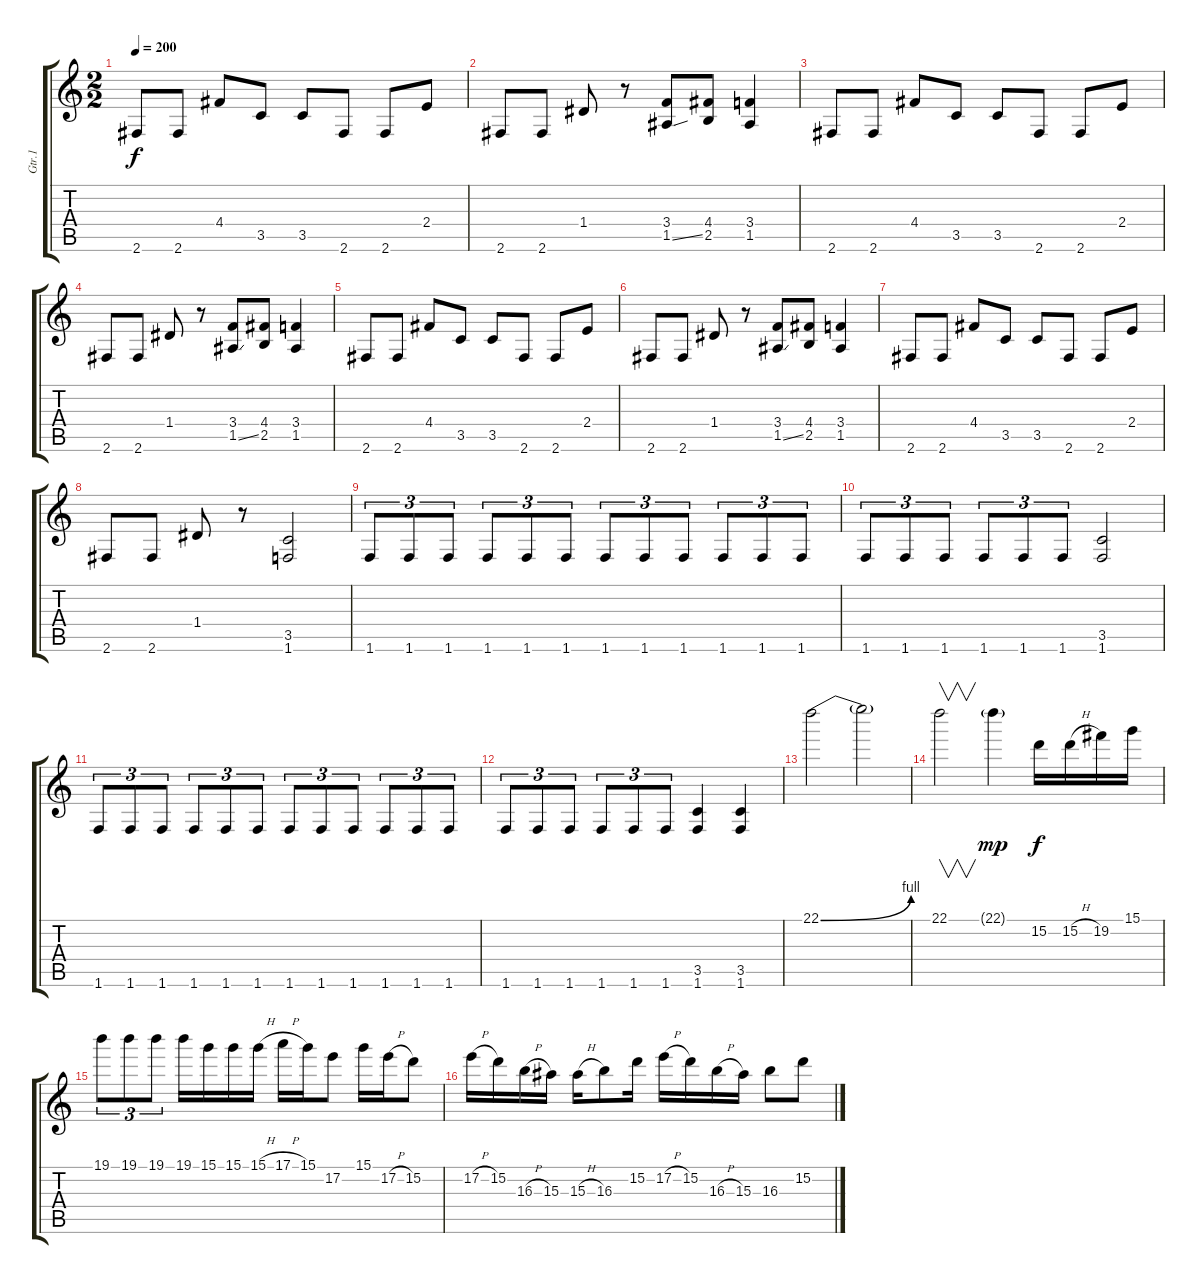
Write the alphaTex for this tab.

\track ("Gtr.1" "Gtr.1") {instrument distortionguitar}
\staff {score tabs}
\tuning (E4 B3 G3 D3 A2 E2) {hide}
\ts (2 2)
\tempo 200
\clef g2
\ks c
2.6.8{dy f} 2.6.8 4.4.8 3.5.8 3.5.8 2.6.8 2.6.8 2.4.8 |
2.6.8 2.6.8 1.4.8 r.8 (3.4 1.5{ss}).8 (4.4 2.5).8 (3.4 1.5).4 |
2.6.8 2.6.8 4.4.8 3.5.8 3.5.8 2.6.8 2.6.8 2.4.8 |
2.6.8 2.6.8 1.4.8 r.8 (3.4 1.5{ss}).8 (4.4 2.5).8 (3.4 1.5).4 |
2.6.8 2.6.8 4.4.8 3.5.8 3.5.8 2.6.8 2.6.8 2.4.8 |
2.6.8 2.6.8 1.4.8 r.8 (3.4 1.5{ss}).8 (4.4 2.5).8 (3.4 1.5).4 |
2.6.8 2.6.8 4.4.8 3.5.8 3.5.8 2.6.8 2.6.8 2.4.8 |
2.6.8 2.6.8 1.4.8 r.8 (3.5 1.6).2 |
1.6.8{tu (3 2)} 1.6.8{tu (3 2)} 1.6.8{tu (3 2)} 1.6.8{tu (3 2)} 1.6.8{tu (3 2)} 1.6.8{tu (3 2)} 1.6.8{tu (3 2)} 1.6.8{tu (3 2)} 1.6.8{tu (3 2)} 1.6.8{tu (3 2)} 1.6.8{tu (3 2)} 1.6.8{tu (3 2)} |
1.6.8{tu (3 2)} 1.6.8{tu (3 2)} 1.6.8{tu (3 2)} 1.6.8{tu (3 2)} 1.6.8{tu (3 2)} 1.6.8{tu (3 2)} (3.5 1.6).2 |
1.6.8{tu (3 2)} 1.6.8{tu (3 2)} 1.6.8{tu (3 2)} 1.6.8{tu (3 2)} 1.6.8{tu (3 2)} 1.6.8{tu (3 2)} 1.6.8{tu (3 2)} 1.6.8{tu (3 2)} 1.6.8{tu (3 2)} 1.6.8{tu (3 2)} 1.6.8{tu (3 2)} 1.6.8{tu (3 2)} |
1.6.8{tu (3 2)} 1.6.8{tu (3 2)} 1.6.8{tu (3 2)} 1.6.8{tu (3 2)} 1.6.8{tu (3 2)} 1.6.8{tu (3 2)} (3.5 1.6).4 (3.5 1.6).4 |
22.1{be (bend 0 0 60 4)}.2 22.1{t}.2 |
22.1.2{v} 22.1{g}.4{dy mp} 15.2.16{dy f} 15.2{h}.16 19.2.16 15.1.16 |
19.1.8{tu (3 2)} 19.1.8{tu (3 2)} 19.1.8{tu (3 2)} 19.1.16 15.1.16 15.1.16 15.1{h}.16 17.1{h}.16 15.1.16 17.2.8 15.1.16 17.2{h}.16 15.2.8 |
17.2{h}.16 15.2.16 16.3{h}.16 15.3.16 15.3{h}.16 16.3.8 15.2.16 17.2{h}.16 15.2.16 16.3{h}.16 15.3.16 16.3.8 15.2{h}.8
